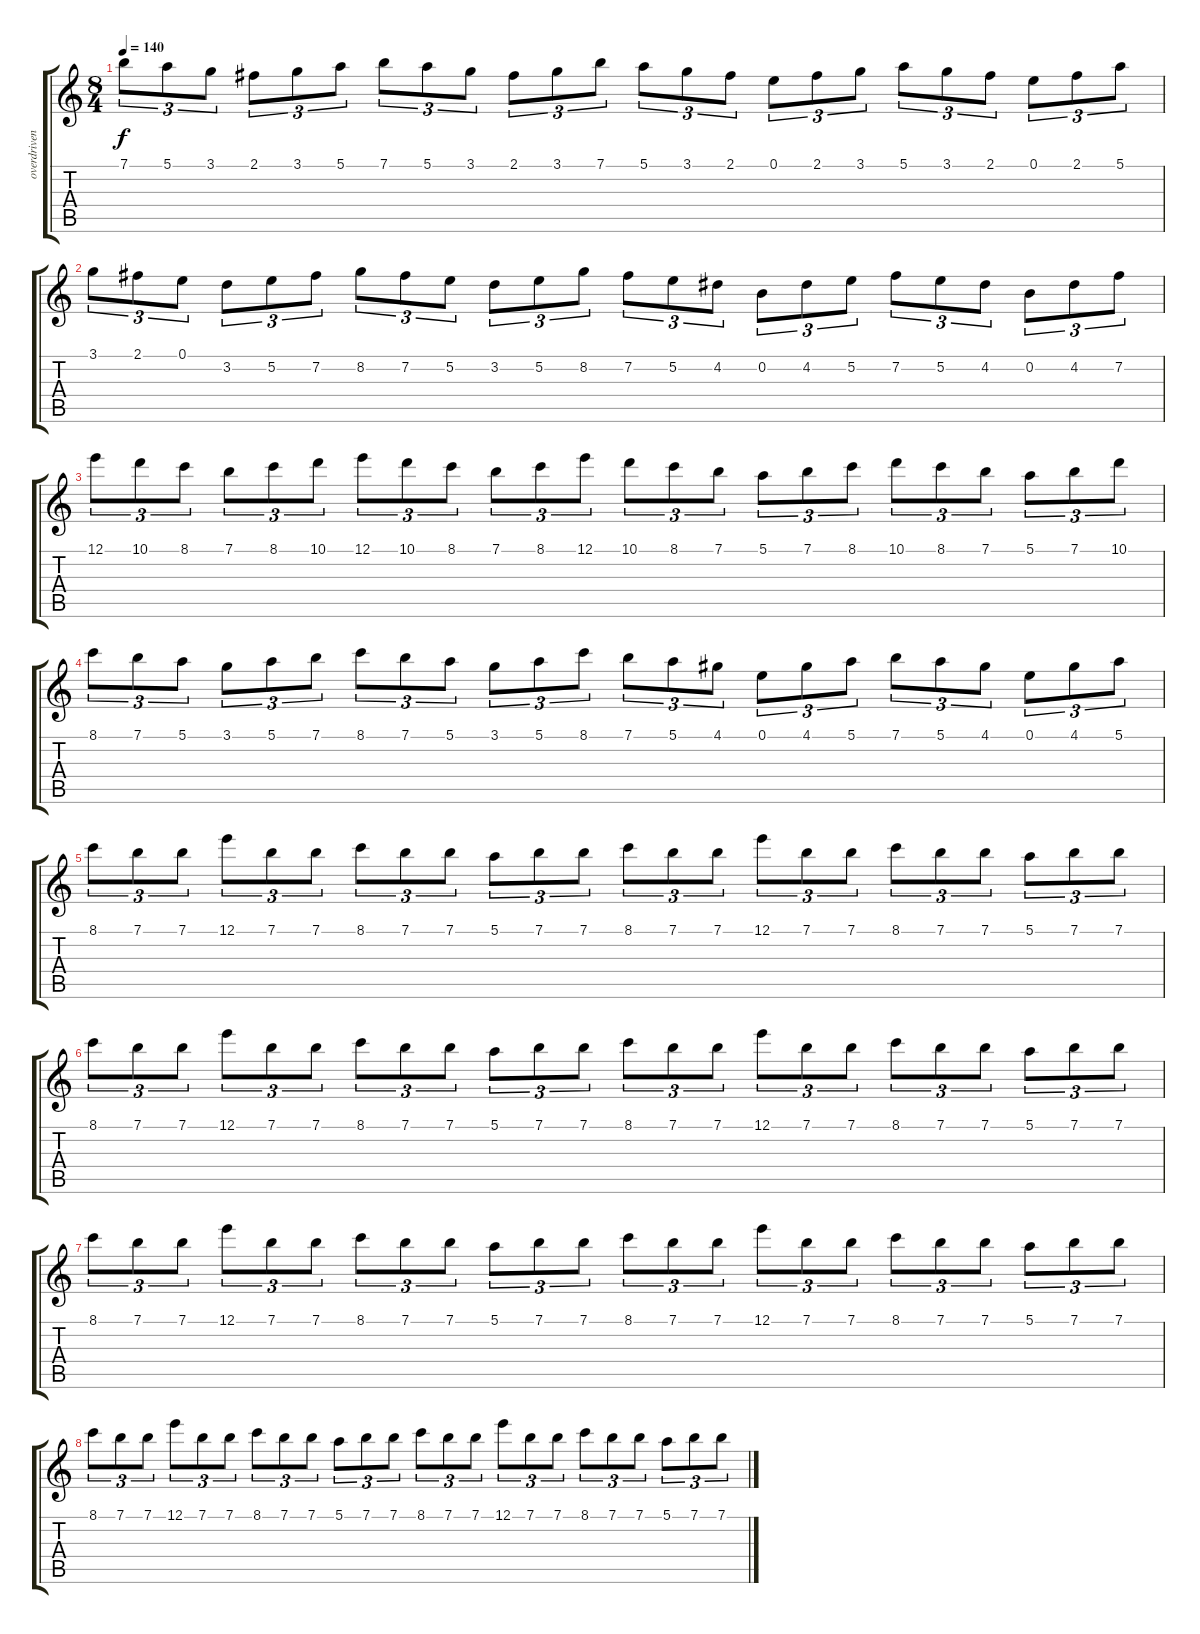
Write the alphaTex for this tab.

\track ("overdriven" "overdriven") {instrument overdrivenguitar}
\staff {score tabs}
\tuning (E4 B3 G3 D3 A2 E2) {hide}
\ts (8 4)
\tempo 140
\clef g2
\ks c
7.1.8{tu (3 2) dy f} 5.1.8{tu (3 2)} 3.1.8{tu (3 2)} 2.1.8{tu (3 2)} 3.1.8{tu (3 2)} 5.1.8{tu (3 2)} 7.1.8{tu (3 2)} 5.1.8{tu (3 2)} 3.1.8{tu (3 2)} 2.1.8{tu (3 2)} 3.1.8{tu (3 2)} 7.1.8{tu (3 2)} 5.1.8{tu (3 2)} 3.1.8{tu (3 2)} 2.1.8{tu (3 2)} 0.1.8{tu (3 2)} 2.1.8{tu (3 2)} 3.1.8{tu (3 2)} 5.1.8{tu (3 2)} 3.1.8{tu (3 2)} 2.1.8{tu (3 2)} 0.1.8{tu (3 2)} 2.1.8{tu (3 2)} 5.1.8{tu (3 2)} |
3.1.8{tu (3 2)} 2.1.8{tu (3 2)} 0.1.8{tu (3 2)} 3.2.8{tu (3 2)} 5.2.8{tu (3 2)} 7.2.8{tu (3 2)} 8.2.8{tu (3 2)} 7.2.8{tu (3 2)} 5.2.8{tu (3 2)} 3.2.8{tu (3 2)} 5.2.8{tu (3 2)} 8.2.8{tu (3 2)} 7.2.8{tu (3 2)} 5.2.8{tu (3 2)} 4.2.8{tu (3 2)} 0.2.8{tu (3 2)} 4.2.8{tu (3 2)} 5.2.8{tu (3 2)} 7.2.8{tu (3 2)} 5.2.8{tu (3 2)} 4.2.8{tu (3 2)} 0.2.8{tu (3 2)} 4.2.8{tu (3 2)} 7.2.8{tu (3 2)} |
12.1.8{tu (3 2)} 10.1.8{tu (3 2)} 8.1.8{tu (3 2)} 7.1.8{tu (3 2)} 8.1.8{tu (3 2)} 10.1.8{tu (3 2)} 12.1.8{tu (3 2)} 10.1.8{tu (3 2)} 8.1.8{tu (3 2)} 7.1.8{tu (3 2)} 8.1.8{tu (3 2)} 12.1.8{tu (3 2)} 10.1.8{tu (3 2)} 8.1.8{tu (3 2)} 7.1.8{tu (3 2)} 5.1.8{tu (3 2)} 7.1.8{tu (3 2)} 8.1.8{tu (3 2)} 10.1.8{tu (3 2)} 8.1.8{tu (3 2)} 7.1.8{tu (3 2)} 5.1.8{tu (3 2)} 7.1.8{tu (3 2)} 10.1.8{tu (3 2)} |
8.1.8{tu (3 2)} 7.1.8{tu (3 2)} 5.1.8{tu (3 2)} 3.1.8{tu (3 2)} 5.1.8{tu (3 2)} 7.1.8{tu (3 2)} 8.1.8{tu (3 2)} 7.1.8{tu (3 2)} 5.1.8{tu (3 2)} 3.1.8{tu (3 2)} 5.1.8{tu (3 2)} 8.1.8{tu (3 2)} 7.1.8{tu (3 2)} 5.1.8{tu (3 2)} 4.1.8{tu (3 2)} 0.1.8{tu (3 2)} 4.1.8{tu (3 2)} 5.1.8{tu (3 2)} 7.1.8{tu (3 2)} 5.1.8{tu (3 2)} 4.1.8{tu (3 2)} 0.1.8{tu (3 2)} 4.1.8{tu (3 2)} 5.1.8{tu (3 2)} |
8.1.8{tu (3 2) volume 10} 7.1.8{tu (3 2)} 7.1.8{tu (3 2)} 12.1.8{tu (3 2)} 7.1.8{tu (3 2)} 7.1.8{tu (3 2)} 8.1.8{tu (3 2)} 7.1.8{tu (3 2)} 7.1.8{tu (3 2)} 5.1.8{tu (3 2)} 7.1.8{tu (3 2)} 7.1.8{tu (3 2)} 8.1.8{tu (3 2)} 7.1.8{tu (3 2)} 7.1.8{tu (3 2)} 12.1.8{tu (3 2)} 7.1.8{tu (3 2)} 7.1.8{tu (3 2)} 8.1.8{tu (3 2)} 7.1.8{tu (3 2)} 7.1.8{tu (3 2)} 5.1.8{tu (3 2)} 7.1.8{tu (3 2)} 7.1.8{tu (3 2)} |
8.1.8{tu (3 2) volume 10} 7.1.8{tu (3 2)} 7.1.8{tu (3 2)} 12.1.8{tu (3 2)} 7.1.8{tu (3 2)} 7.1.8{tu (3 2)} 8.1.8{tu (3 2)} 7.1.8{tu (3 2)} 7.1.8{tu (3 2)} 5.1.8{tu (3 2)} 7.1.8{tu (3 2)} 7.1.8{tu (3 2)} 8.1.8{tu (3 2)} 7.1.8{tu (3 2)} 7.1.8{tu (3 2)} 12.1.8{tu (3 2)} 7.1.8{tu (3 2)} 7.1.8{tu (3 2)} 8.1.8{tu (3 2)} 7.1.8{tu (3 2)} 7.1.8{tu (3 2)} 5.1.8{tu (3 2)} 7.1.8{tu (3 2)} 7.1.8{tu (3 2)} |
8.1.8{tu (3 2) volume 10} 7.1.8{tu (3 2)} 7.1.8{tu (3 2)} 12.1.8{tu (3 2)} 7.1.8{tu (3 2)} 7.1.8{tu (3 2)} 8.1.8{tu (3 2)} 7.1.8{tu (3 2)} 7.1.8{tu (3 2)} 5.1.8{tu (3 2)} 7.1.8{tu (3 2)} 7.1.8{tu (3 2)} 8.1.8{tu (3 2)} 7.1.8{tu (3 2)} 7.1.8{tu (3 2)} 12.1.8{tu (3 2)} 7.1.8{tu (3 2)} 7.1.8{tu (3 2)} 8.1.8{tu (3 2)} 7.1.8{tu (3 2)} 7.1.8{tu (3 2)} 5.1.8{tu (3 2)} 7.1.8{tu (3 2)} 7.1.8{tu (3 2)} |
8.1.8{tu (3 2) volume 10} 7.1.8{tu (3 2)} 7.1.8{tu (3 2)} 12.1.8{tu (3 2)} 7.1.8{tu (3 2)} 7.1.8{tu (3 2)} 8.1.8{tu (3 2)} 7.1.8{tu (3 2)} 7.1.8{tu (3 2)} 5.1.8{tu (3 2)} 7.1.8{tu (3 2)} 7.1.8{tu (3 2)} 8.1.8{tu (3 2)} 7.1.8{tu (3 2)} 7.1.8{tu (3 2)} 12.1.8{tu (3 2)} 7.1.8{tu (3 2)} 7.1.8{tu (3 2)} 8.1.8{tu (3 2)} 7.1.8{tu (3 2)} 7.1.8{tu (3 2)} 5.1.8{tu (3 2)} 7.1.8{tu (3 2)} 7.1.8{tu (3 2)}
